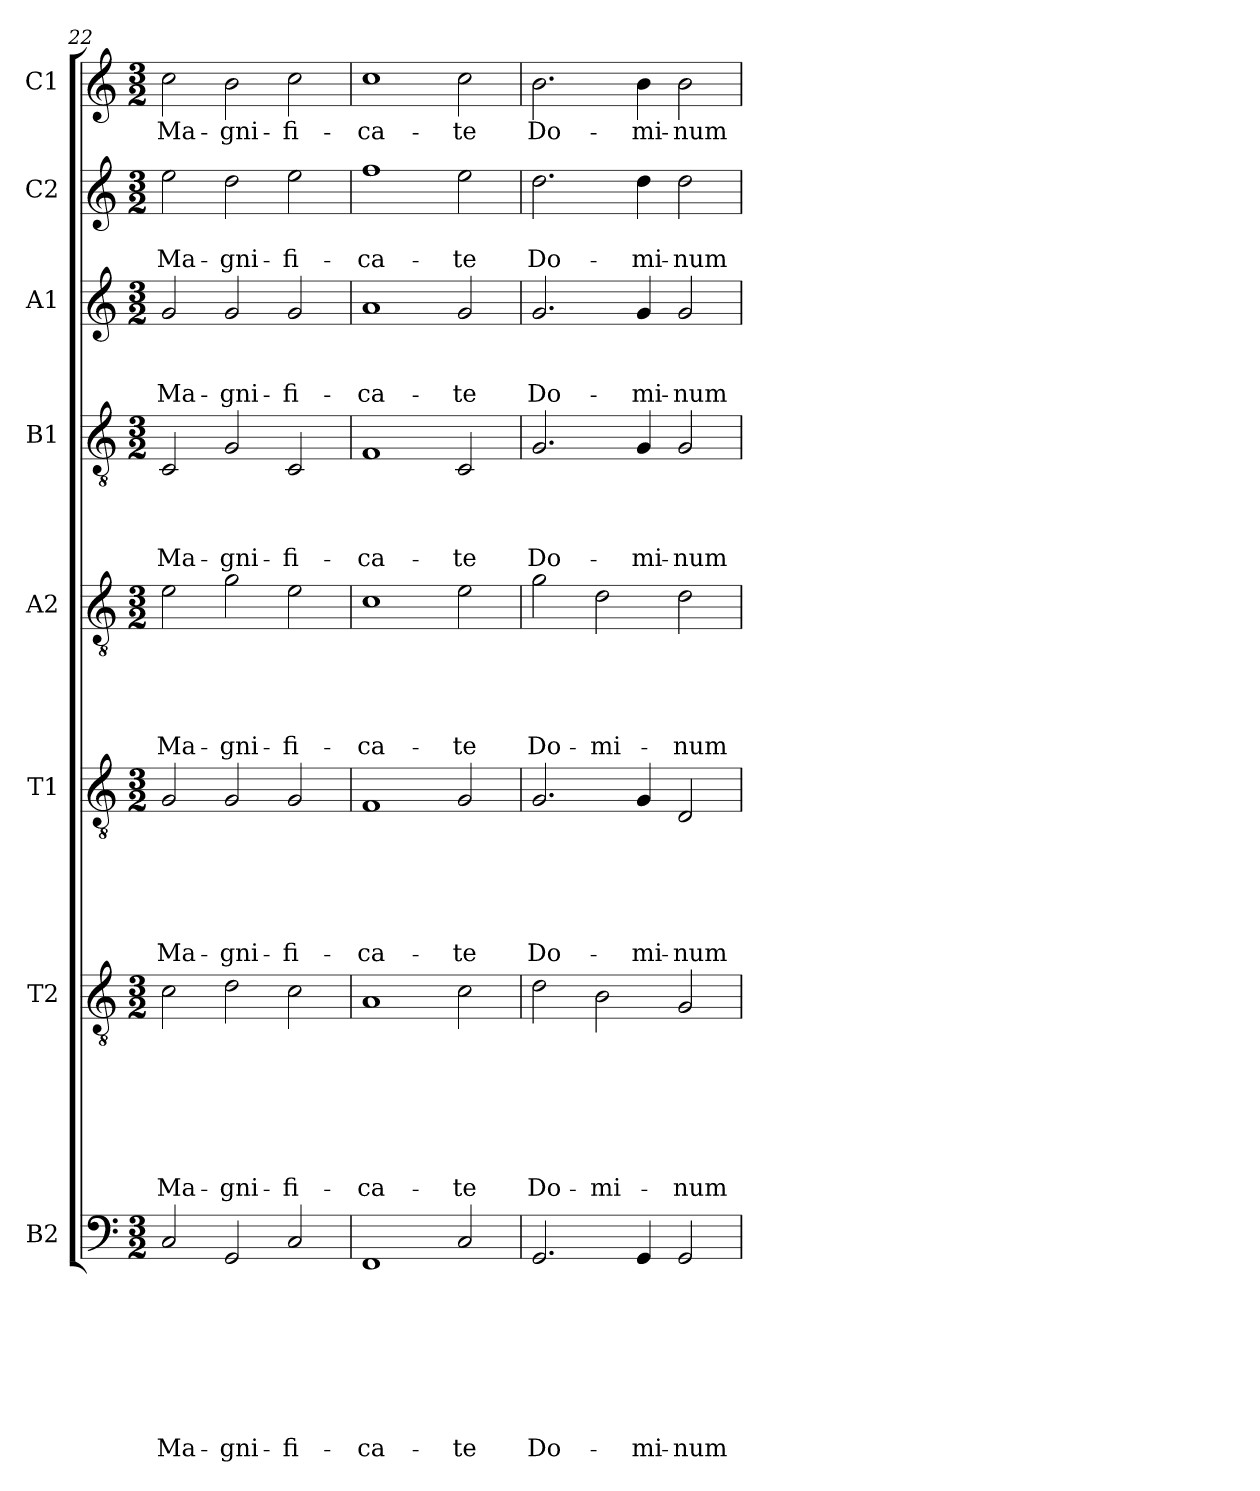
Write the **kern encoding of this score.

**kern	**text	**text	**text	**text	**text	**text	**text	**text	**kern	**text	**text	**text	**text	**text	**text	**text	**kern	**text	**text	**text	**text	**text	**text	**kern	**text	**text	**text	**text	**text	**kern	**text	**text	**text	**text	**kern	**text	**text	**text	**kern	**text	**text	**kern	**text
*part8	*part8	*part8	*part8	*part8	*part8	*part8	*part8	*part8	*part7	*part7	*part7	*part7	*part7	*part7	*part7	*part7	*part6	*part6	*part6	*part6	*part6	*part6	*part6	*part5	*part5	*part5	*part5	*part5	*part5	*part4	*part4	*part4	*part4	*part4	*part3	*part3	*part3	*part3	*part2	*part2	*part2	*part1	*part1
*staff8	*staff8	*staff8	*staff8	*staff8	*staff8	*staff8	*staff8	*staff8	*staff7	*staff7	*staff7	*staff7	*staff7	*staff7	*staff7	*staff7	*staff6	*staff6	*staff6	*staff6	*staff6	*staff6	*staff6	*staff5	*staff5	*staff5	*staff5	*staff5	*staff5	*staff4	*staff4	*staff4	*staff4	*staff4	*staff3	*staff3	*staff3	*staff3	*staff2	*staff2	*staff2	*staff1	*staff1
*I"B2	*	*	*	*	*	*	*	*	*I"T2	*	*	*	*	*	*	*	*I"T1	*	*	*	*	*	*	*I"A2	*	*	*	*	*	*I"B1	*	*	*	*	*I"A1	*	*	*	*I"C2	*	*	*I"C1	*
*clefF4	*	*	*	*	*	*	*	*	*clefGv2	*	*	*	*	*	*	*	*clefGv2	*	*	*	*	*	*	*clefGv2	*	*	*	*	*	*clefGv2	*	*	*	*	*clefG2	*	*	*	*clefG2	*	*	*clefG2	*
*k[]	*	*	*	*	*	*	*	*	*k[]	*	*	*	*	*	*	*	*k[]	*	*	*	*	*	*	*k[]	*	*	*	*	*	*k[]	*	*	*	*	*k[]	*	*	*	*k[]	*	*	*k[]	*
*C:	*	*	*	*	*	*	*	*	*C:	*	*	*	*	*	*	*	*C:	*	*	*	*	*	*	*C:	*	*	*	*	*	*C:	*	*	*	*	*C:	*	*	*	*C:	*	*	*C:	*
*M3/2	*	*	*	*	*	*	*	*	*M3/2	*	*	*	*	*	*	*	*M3/2	*	*	*	*	*	*	*M3/2	*	*	*	*	*	*M3/2	*	*	*	*	*M3/2	*	*	*	*M3/2	*	*	*M3/2	*
=22	=22	=22	=22	=22	=22	=22	=22	=22	=22	=22	=22	=22	=22	=22	=22	=22	=22	=22	=22	=22	=22	=22	=22	=22	=22	=22	=22	=22	=22	=22	=22	=22	=22	=22	=22	=22	=22	=22	=22	=22	=22	=22	=22
!	!	!	!	!	!	!	!	!LO:LY:b	!	!	!	!	!	!	!	!LO:LY:b	!	!	!	!	!	!	!LO:LY:b	!	!	!	!	!	!LO:LY:b	!	!	!	!	!LO:LY:b	!	!	!	!LO:LY:b	!	!	!LO:LY:b	!	!LO:LY:b
2C/	.	.	.	.	.	.	.	Ma-	2c\	.	.	.	.	.	.	Ma-	2G/	.	.	.	.	.	Ma-	2e\	.	.	.	.	Ma-	2C/	.	.	.	Ma-	2g/	.	.	Ma-	2ee\	.	Ma-	2cc\	Ma-
!	!	!	!	!	!	!	!	!LO:LY:b	!	!	!	!	!	!	!	!LO:LY:b	!	!	!	!	!	!	!LO:LY:b	!	!	!	!	!	!LO:LY:b	!	!	!	!	!LO:LY:b	!	!	!	!LO:LY:b	!	!	!LO:LY:b	!	!LO:LY:b
2GG/	.	.	.	.	.	.	.	-gni-	2d\	.	.	.	.	.	.	-gni-	2G/	.	.	.	.	.	-gni-	2g\	.	.	.	.	-gni-	2G/	.	.	.	-gni-	2g/	.	.	-gni-	2dd\	.	-gni-	2b\	-gni-
!	!	!	!	!	!	!	!	!LO:LY:b	!	!	!	!	!	!	!	!LO:LY:b	!	!	!	!	!	!	!LO:LY:b	!	!	!	!	!	!LO:LY:b	!	!	!	!	!LO:LY:b	!	!	!	!LO:LY:b	!	!	!LO:LY:b	!	!LO:LY:b
2C/	.	.	.	.	.	.	.	-fi-	2c\	.	.	.	.	.	.	-fi-	2G/	.	.	.	.	.	-fi-	2e\	.	.	.	.	-fi-	2C/	.	.	.	-fi-	2g/	.	.	-fi-	2ee\	.	-fi-	2cc\	-fi-
!!LO:PB:g=z
=23	=23	=23	=23	=23	=23	=23	=23	=23	=23	=23	=23	=23	=23	=23	=23	=23	=23	=23	=23	=23	=23	=23	=23	=23	=23	=23	=23	=23	=23	=23	=23	=23	=23	=23	=23	=23	=23	=23	=23	=23	=23	=23	=23
!	!	!	!	!	!	!	!	!LO:LY:b	!	!	!	!	!	!	!	!LO:LY:b	!	!	!	!	!	!	!LO:LY:b	!	!	!	!	!	!LO:LY:b	!	!	!	!	!LO:LY:b	!	!	!	!LO:LY:b	!	!	!LO:LY:b	!	!LO:LY:b
1FF	.	.	.	.	.	.	.	-ca-	1A	.	.	.	.	.	.	-ca-	1F	.	.	.	.	.	-ca-	1c	.	.	.	.	-ca-	1F	.	.	.	-ca-	1a	.	.	-ca-	1ff	.	-ca-	1cc	-ca-
!	!	!	!	!	!	!	!	!LO:LY:b	!	!	!	!	!	!	!	!LO:LY:b	!	!	!	!	!	!	!LO:LY:b	!	!	!	!	!	!LO:LY:b	!	!	!	!	!LO:LY:b	!	!	!	!LO:LY:b	!	!	!LO:LY:b	!	!LO:LY:b
2C/	.	.	.	.	.	.	.	-te	2c\	.	.	.	.	.	.	-te	2G/	.	.	.	.	.	-te	2e\	.	.	.	.	-te	2C/	.	.	.	-te	2g/	.	.	-te	2ee\	.	-te	2cc\	-te
=24	=24	=24	=24	=24	=24	=24	=24	=24	=24	=24	=24	=24	=24	=24	=24	=24	=24	=24	=24	=24	=24	=24	=24	=24	=24	=24	=24	=24	=24	=24	=24	=24	=24	=24	=24	=24	=24	=24	=24	=24	=24	=24	=24
!	!	!	!	!	!	!	!	!LO:LY:b	!	!	!	!	!	!	!	!LO:LY:b	!	!	!	!	!	!	!LO:LY:b	!	!	!	!	!	!LO:LY:b	!	!	!	!	!LO:LY:b	!	!	!	!LO:LY:b	!	!	!LO:LY:b	!	!LO:LY:b
2.GG/	.	.	.	.	.	.	.	Do-	2d\	.	.	.	.	.	.	Do-	2.G/	.	.	.	.	.	Do-	2g\	.	.	.	.	Do-	2.G/	.	.	.	Do-	2.g/	.	.	Do-	2.dd\	.	Do-	2.b\	Do-
!	!	!	!	!	!	!	!	!	!	!	!	!	!	!	!	!LO:LY:b	!	!	!	!	!	!	!	!	!	!	!	!	!LO:LY:b	!	!	!	!	!	!	!	!	!	!	!	!	!	!
.	.	.	.	.	.	.	.	.	2B\	.	.	.	.	.	.	-mi-	.	.	.	.	.	.	.	2d\	.	.	.	.	-mi-	.	.	.	.	.	.	.	.	.	.	.	.	.	.
!	!	!	!	!	!	!	!	!LO:LY:b	!	!	!	!	!	!	!	!	!	!	!	!	!	!	!LO:LY:b	!	!	!	!	!	!	!	!	!	!	!LO:LY:b	!	!	!	!LO:LY:b	!	!	!LO:LY:b	!	!LO:LY:b
4GG/	.	.	.	.	.	.	.	-mi-	.	.	.	.	.	.	.	.	4G/	.	.	.	.	.	-mi-	.	.	.	.	.	.	4G/	.	.	.	-mi-	4g/	.	.	-mi-	4dd\	.	-mi-	4b\	-mi-
!	!	!	!	!	!	!	!	!LO:LY:b	!	!	!	!	!	!	!	!LO:LY:b	!	!	!	!	!	!	!LO:LY:b	!	!	!	!	!	!LO:LY:b	!	!	!	!	!LO:LY:b	!	!	!	!LO:LY:b	!	!	!LO:LY:b	!	!LO:LY:b
2GG/	.	.	.	.	.	.	.	-num	2G/	.	.	.	.	.	.	-num	2D/	.	.	.	.	.	-num	2d\	.	.	.	.	-num	2G/	.	.	.	-num	2g/	.	.	-num	2dd\	.	-num	2b\	-num
=	=	=	=	=	=	=	=	=	=	=	=	=	=	=	=	=	=	=	=	=	=	=	=	=	=	=	=	=	=	=	=	=	=	=	=	=	=	=	=	=	=	=	=
*-	*-	*-	*-	*-	*-	*-	*-	*-	*-	*-	*-	*-	*-	*-	*-	*-	*-	*-	*-	*-	*-	*-	*-	*-	*-	*-	*-	*-	*-	*-	*-	*-	*-	*-	*-	*-	*-	*-	*-	*-	*-	*-	*-
